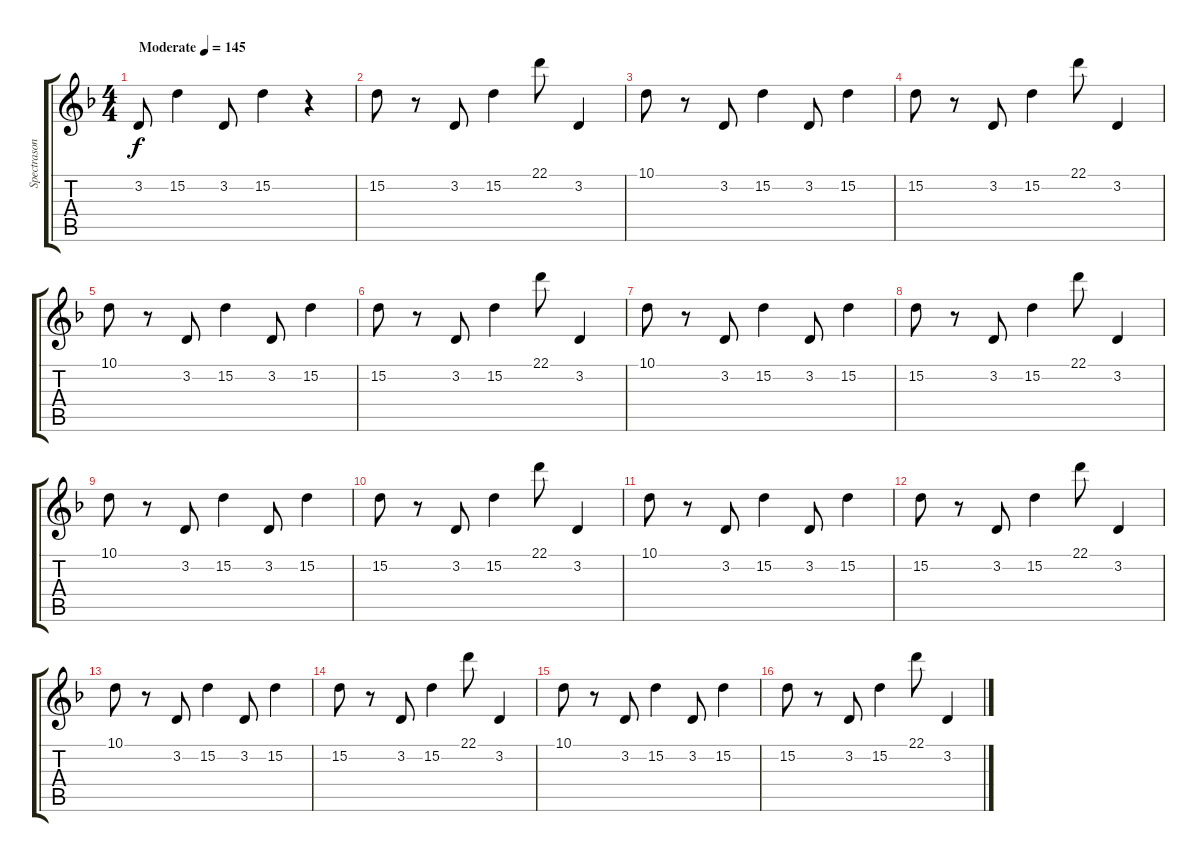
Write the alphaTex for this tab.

\track ("Spectrasonics Omnisphere" "Spectrason") {instrument synthbrass1}
\staff {score tabs}
\tuning (E4 B3 G3 D3 A2 E2) {hide}
\ts (4 4)
\tempo (145 "Moderate")
\clef g2
\ks f
3.2.8{dy f instrument synthbrass1} 15.2.4 3.2.8 15.2.4 r.4 |
15.2.8 r.8 3.2.8 15.2.4 22.1.8 3.2.4 |
10.1.8 r.8 3.2.8 15.2.4 3.2.8 15.2.4 |
15.2.8 r.8 3.2.8 15.2.4 22.1.8 3.2.4 |
10.1.8 r.8 3.2.8 15.2.4 3.2.8 15.2.4 |
15.2.8 r.8 3.2.8 15.2.4 22.1.8 3.2.4 |
10.1.8 r.8 3.2.8 15.2.4 3.2.8 15.2.4 |
15.2.8 r.8 3.2.8 15.2.4 22.1.8 3.2.4 |
10.1.8 r.8 3.2.8 15.2.4 3.2.8 15.2.4 |
15.2.8 r.8 3.2.8 15.2.4 22.1.8 3.2.4 |
10.1.8 r.8 3.2.8 15.2.4 3.2.8 15.2.4 |
15.2.8 r.8 3.2.8 15.2.4 22.1.8 3.2.4 |
10.1.8 r.8 3.2.8 15.2.4 3.2.8 15.2.4 |
15.2.8 r.8 3.2.8 15.2.4 22.1.8 3.2.4 |
10.1.8 r.8 3.2.8 15.2.4 3.2.8 15.2.4 |
15.2.8 r.8 3.2.8 15.2.4 22.1.8 3.2.4
